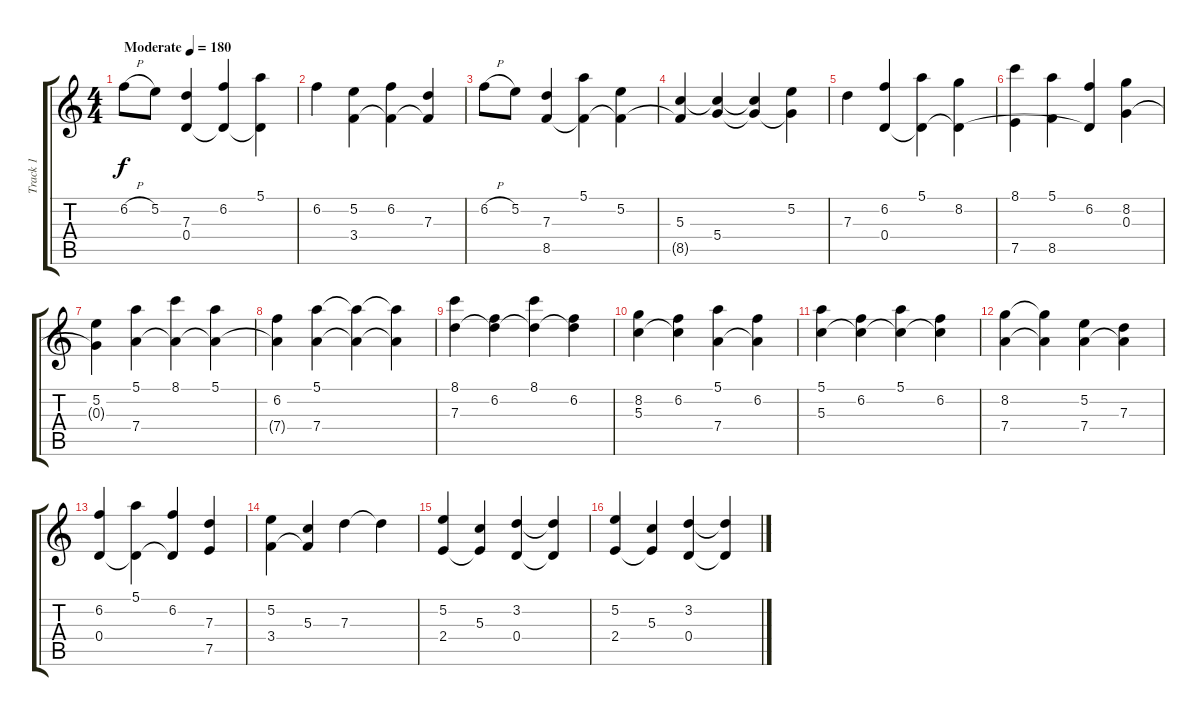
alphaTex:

\track ("Track 1" "Track 1") {instrument acousticguitarnylon}
\staff {score tabs}
\tuning (E4 B3 G3 D3 A2 E2) {hide}
\ts (4 4)
\tempo (180 "Moderate")
\clef g2
\ks c
6.2{h}.8{dy f instrument acousticguitarnylon} 5.2.8 (7.3 0.4).4 (6.2 0.4{t}).4 (5.1 0.4{t}).4 |
6.2.4 (5.2 3.4).4 (6.2 3.4{t}).4 (7.3 3.4{t}).4 |
6.2{h}.8 5.2.8 (7.3 8.5).4 (5.1 8.5{t}).4 (5.2 8.5{t}).4 |
(5.3 8.5{t}).4 (5.3{t} 5.4).4 (5.3{t} 5.4{t}).4 (5.2 5.4{t}).4 |
7.3.4 (6.2 0.4).4 (5.1 0.4{t}).4 (8.2 0.4{t}).4 |
(8.1 7.5).4 (5.1 8.5).4 (6.2 0.4{t}).4 (8.2 0.3).4 |
(5.2 0.3{t}).4 (5.1 7.4).4 (8.1 7.4{t}).4 (5.1 7.4{t}).4 |
(6.2 7.4{t}).4 (5.1 7.4).4 (5.1{t} 7.4{t}).4 (5.1{t} 7.4{t}).4 |
(8.1 7.3).4 (6.2 7.3{t}).4 (8.1 7.3{t}).4 (6.2 7.3{t}).4 |
(8.2 5.3).4 (6.2 5.3{t}).4 (5.1 7.4).4 (6.2 7.4{t}).4 |
(5.1 5.3).4 (6.2 5.3{t}).4 (5.1 5.3{t}).4 (6.2 5.3{t}).4 |
(8.2 7.4).4 (8.2{t} 7.4{t}).4 (5.2 7.4).4 (7.3 7.4{t}).4 |
(6.2 0.4).4 (5.1 0.4{t}).4 (6.2 0.4{t}).4 (7.3 7.5).4 |
(5.2 3.4).4 (5.3 3.4{t}).4 7.3.4 7.3{t}.4 |
(5.2 2.4).4 (5.3 2.4{t}).4 (3.2 0.4).4 (3.2{t} 0.4{t}).4 |
(5.2 2.4).4 (5.3 2.4{t}).4 (3.2 0.4).4 (3.2{t} 0.4{t}).4
